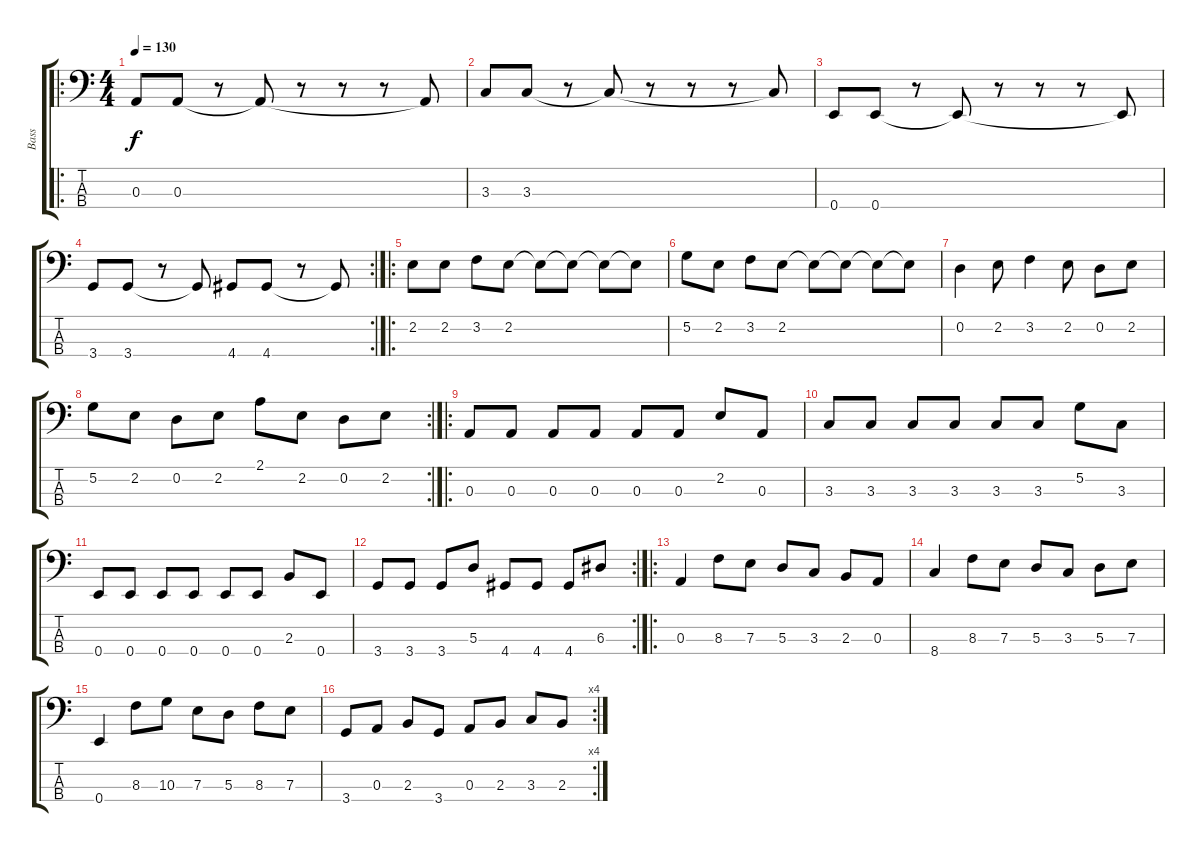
\track ("Bass" "Bass") {instrument electricbasspick}
\staff {score tabs}
\tuning (G2 D2 A1 E1) {hide}
\ro
\ts (4 4)
\tempo 130
\clef f4
\ks c
0.3.8{dy f instrument electricbasspick} 0.3.8 r.8 0.3{t}.8 r.8 r.8 r.8 0.3{t}.8 |
3.3.8 3.3.8 r.8 3.3{t}.8 r.8 r.8 r.8 3.3{t}.8 |
0.4.8 0.4.8 r.8 0.4{t}.8 r.8 r.8 r.8 0.4{t}.8 |
\rc 2
3.4.8 3.4.8 r.8 3.4{t}.8 4.4.8 4.4.8 r.8 4.4{t}.8 |
\ro
2.2.8 2.2.8 3.2.8 2.2.8 2.2{t}.8 2.2{t}.8 2.2{t}.8 2.2{t}.8 |
5.2.8 2.2.8 3.2.8 2.2.8 2.2{t}.8 2.2{t}.8 2.2{t}.8 2.2{t}.8 |
0.2.4 2.2.8 3.2.4 2.2.8 0.2.8 2.2.8 |
\rc 2
5.2.8 2.2.8 0.2.8 2.2.8 2.1.8 2.2.8 0.2.8 2.2.8 |
\ro
0.3.8 0.3.8 0.3.8 0.3.8 0.3.8 0.3.8 2.2.8 0.3.8 |
3.3.8 3.3.8 3.3.8 3.3.8 3.3.8 3.3.8 5.2.8 3.3.8 |
0.4.8 0.4.8 0.4.8 0.4.8 0.4.8 0.4.8 2.3.8 0.4.8 |
\rc 2
3.4.8 3.4.8 3.4.8 5.3.8 4.4.8 4.4.8 4.4.8 6.3.8 |
\ro
0.3.4 8.3.8 7.3.8 5.3.8 3.3.8 2.3.8 0.3.8 |
8.4.4 8.3.8 7.3.8 5.3.8 3.3.8 5.3.8 7.3.8 |
0.4.4 8.3.8 10.3.8 7.3.8 5.3.8 8.3.8 7.3.8 |
\rc 4
3.4.8 0.3.8 2.3.8 3.4.8 0.3.8 2.3.8 3.3.8 2.3.8
